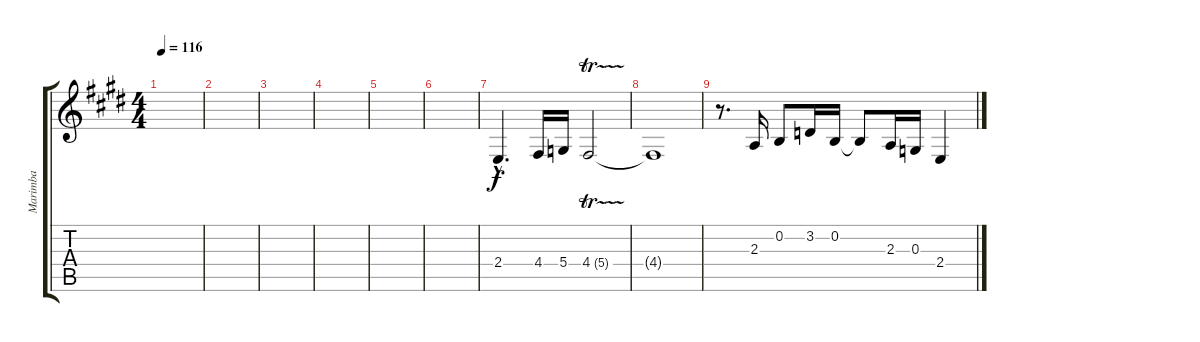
\track ("Marimba" "Marimba") {instrument marimba}
\staff {score tabs}
\tuning (E4 B3 G3 D3 A2 E2) {hide}
\ts (4 4)
\tempo 116
\clef g2
\ks e
|
|
|
|
|
|
2.4{hac}.4{d} 4.4.16 5.4.16 4.4{tr (5 32)}.2 |
4.4{t}.1 |
r.8{d} 2.3.16 0.2.8 3.2.16 0.2.16 0.2{t}.8 2.3.16 0.3.16 2.4.4
